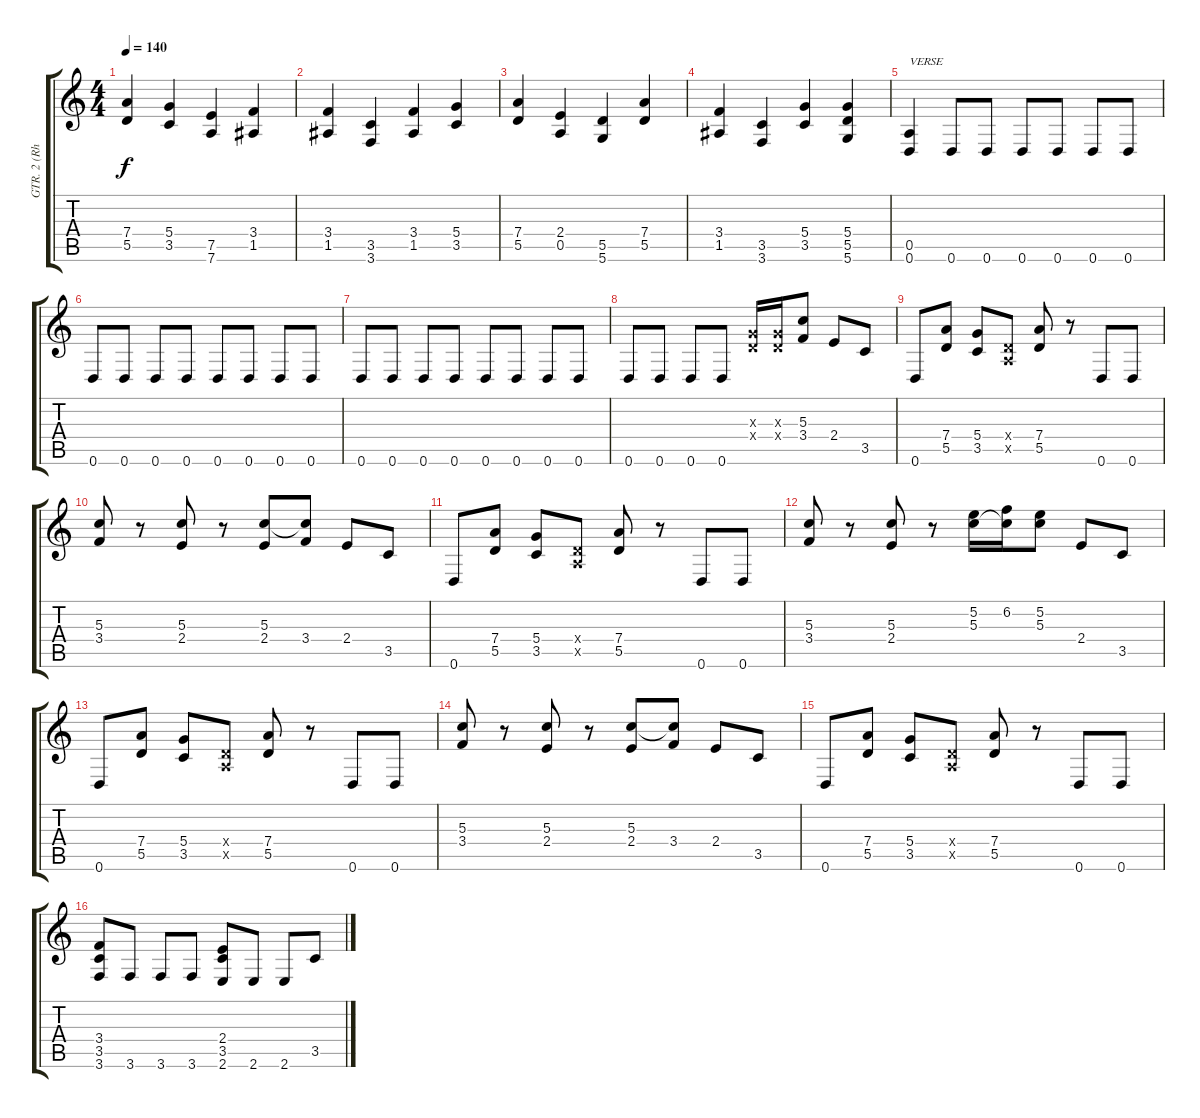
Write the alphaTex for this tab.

\track ("GTR. 2 (Rhythm)" "GTR. 2 (Rh") {instrument overdrivenguitar}
\staff {score tabs}
\tuning (E4 B3 G3 D3 A2 D2) {hide}
\ts (4 4)
\tempo 140
\clef g2
\ks c
(7.4 5.5).4{dy f} (5.4 3.5).4 (7.5 7.6).4 (3.4 1.5).4 |
(3.4 1.5).4 (3.5 3.6).4 (3.4 1.5).4 (5.4 3.5).4 |
(7.4 5.5).4 (2.4 0.5).4 (5.5 5.6).4 (7.4 5.5).4 |
(3.4 1.5).4 (3.5 3.6).4 (5.4 3.5).4 (5.4 5.5 5.6).4 |
(0.5 0.6).4{txt "VERSE"} 0.6.8 0.6.8 0.6.8 0.6.8 0.6.8 0.6.8 |
0.6.8 0.6.8 0.6.8 0.6.8 0.6.8 0.6.8 0.6.8 0.6.8 |
0.6.8 0.6.8 0.6.8 0.6.8 0.6.8 0.6.8 0.6.8 0.6.8 |
0.6.8 0.6.8 0.6.8 0.6.8 (0.3{x} 0.4{x}).16 (0.3{x} 0.4{x}).16 (5.3 3.4).8 2.4.8 3.5.8 |
0.6.8 (7.4 5.5).8 (5.4 3.5).8 (0.4{x} 0.5{x}).8 (7.4 5.5).8 r.8 0.6.8 0.6.8 |
(5.3 3.4).8 r.8 (5.3 2.4).8 r.8 (5.3 2.4).8 (5.3{t} 3.4).8 2.4.8 3.5.8 |
0.6.8 (7.4 5.5).8 (5.4 3.5).8 (0.4{x} 0.5{x}).8 (7.4 5.5).8 r.8 0.6.8 0.6.8 |
(5.3 3.4).8 r.8 (5.3 2.4).8 r.8 (5.2 5.3).16 (6.2 5.3{t}).16 (5.2 5.3).8 2.4.8 3.5.8 |
0.6.8 (7.4 5.5).8 (5.4 3.5).8 (0.4{x} 0.5{x}).8 (7.4 5.5).8 r.8 0.6.8 0.6.8 |
(5.3 3.4).8 r.8 (5.3 2.4).8 r.8 (5.3 2.4).8 (5.3{t} 3.4).8 2.4.8 3.5.8 |
0.6.8 (7.4 5.5).8 (5.4 3.5).8 (0.4{x} 0.5{x}).8 (7.4 5.5).8 r.8 0.6.8 0.6.8 |
(3.4 3.5 3.6).8 3.6.8 3.6.8 3.6.8 (2.4 3.5 2.6).8 2.6.8 2.6.8 3.5.8
